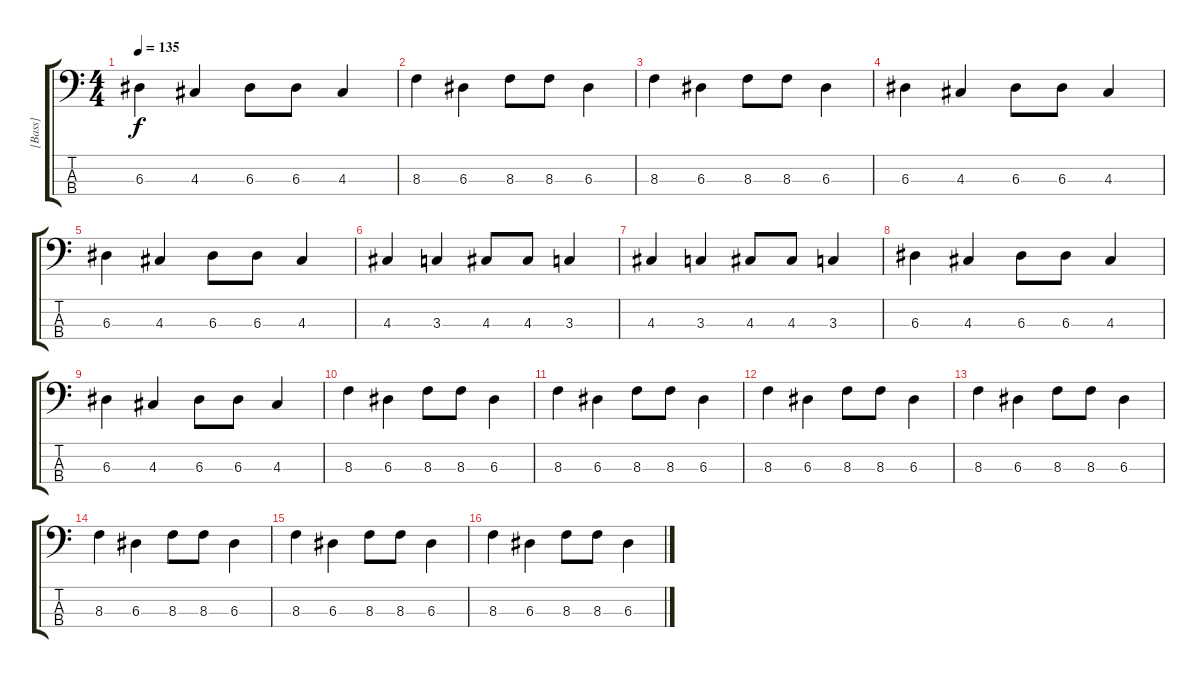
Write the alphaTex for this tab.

\track ("[Bass]" "[Bass]") {instrument electricbassfinger}
\staff {score tabs}
\tuning (G2 D2 A1 D1) {hide}
\ts (4 4)
\tempo 135
\clef f4
\ks c
6.3.4{dy f} 4.3.4 6.3.8 6.3.8 4.3.4 |
8.3.4 6.3.4 8.3.8 8.3.8 6.3.4 |
8.3.4 6.3.4 8.3.8 8.3.8 6.3.4 |
6.3.4 4.3.4 6.3.8 6.3.8 4.3.4 |
6.3.4 4.3.4 6.3.8 6.3.8 4.3.4 |
4.3.4 3.3.4 4.3.8 4.3.8 3.3.4 |
4.3.4 3.3.4 4.3.8 4.3.8 3.3.4 |
6.3.4 4.3.4 6.3.8 6.3.8 4.3.4 |
6.3.4 4.3.4 6.3.8 6.3.8 4.3.4 |
8.3.4 6.3.4 8.3.8 8.3.8 6.3.4 |
8.3.4 6.3.4 8.3.8 8.3.8 6.3.4 |
8.3.4 6.3.4 8.3.8 8.3.8 6.3.4 |
8.3.4 6.3.4 8.3.8 8.3.8 6.3.4 |
8.3.4 6.3.4 8.3.8 8.3.8 6.3.4 |
8.3.4 6.3.4 8.3.8 8.3.8 6.3.4 |
8.3.4 6.3.4 8.3.8 8.3.8 6.3.4
